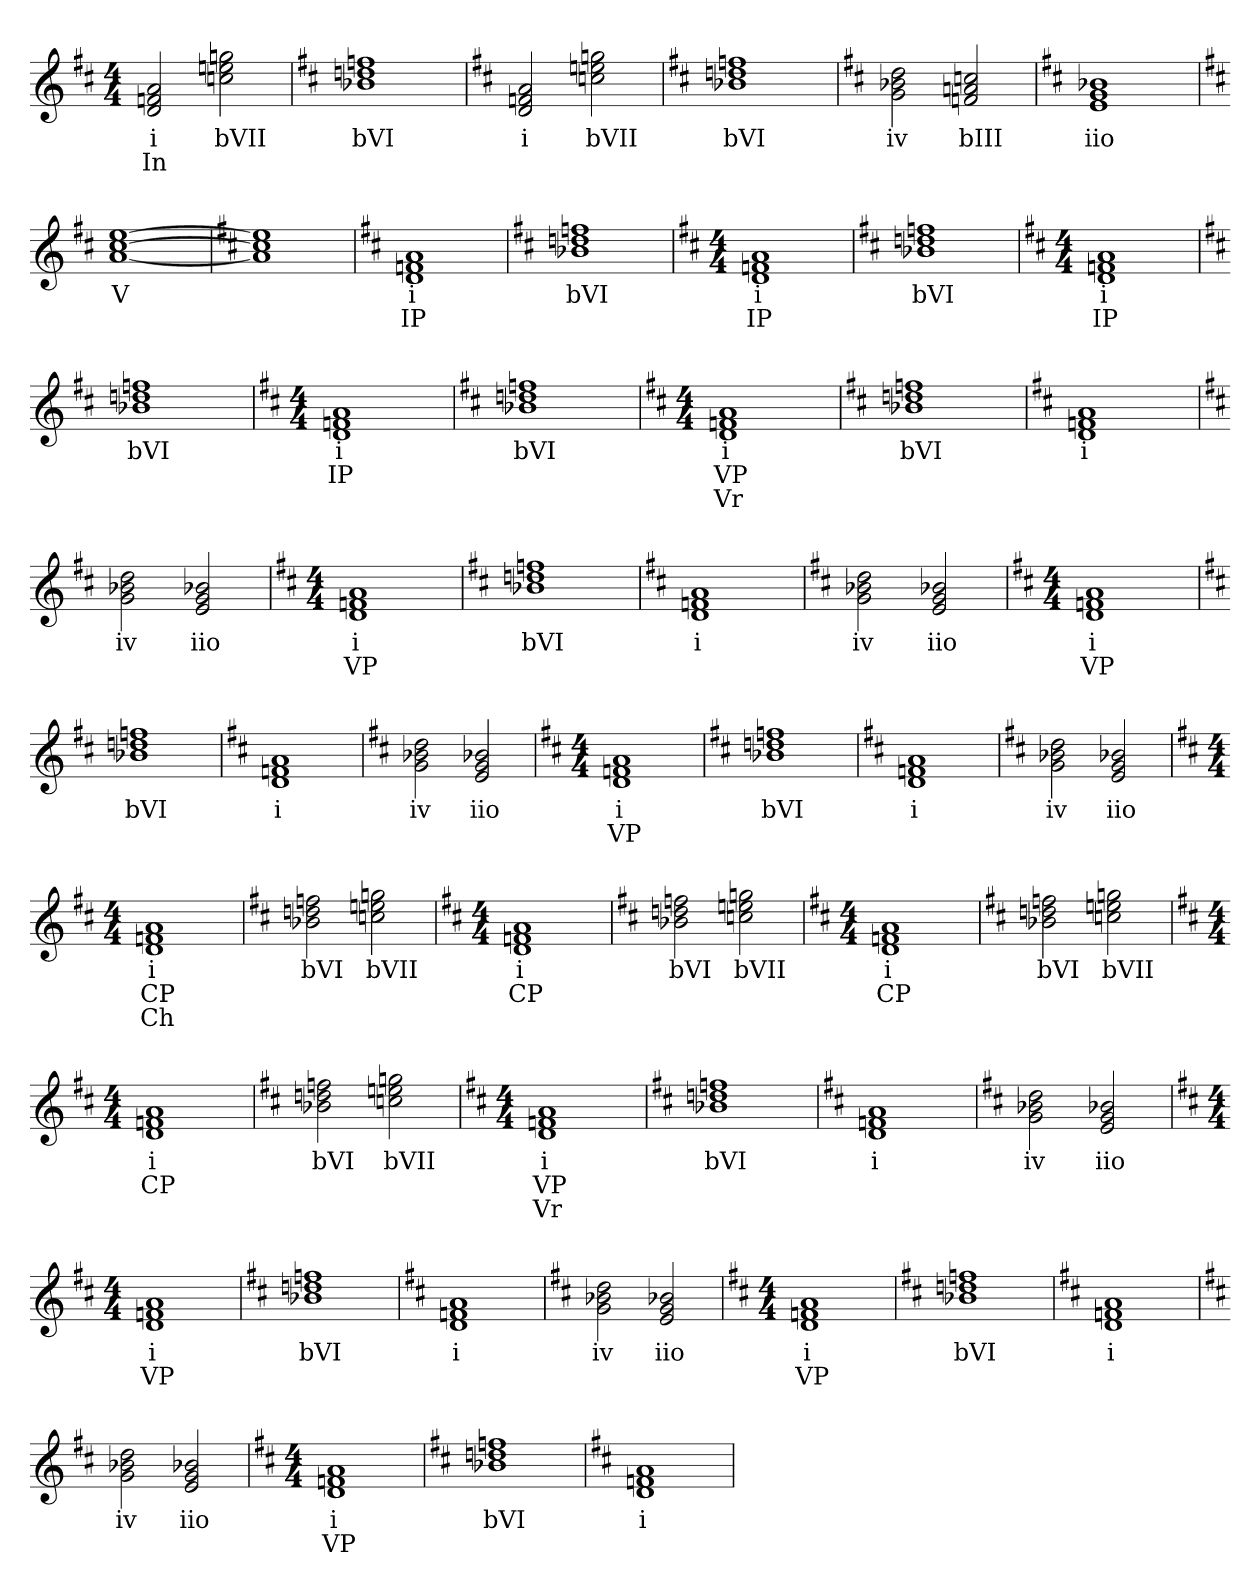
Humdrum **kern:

**kern	**text	**text	**text
*part1	*part1	*part1	*part1
*staff1	*staff1	*staff1	*staff1
*k[f#c#]	*	*	*
*D:	*	*	*
*M4/4	*	*	*
=	=	=	=
2d 2fn 2a	i	In	.
2ccn 2een 2ggn	bVII	.	.
=	=	=	=
*k[f#c#]	*	*	*
*D:	*	*	*
1b-X 1ddn 1ffn	bVI	.	.
=	=	=	=
*k[f#c#]	*	*	*
*D:	*	*	*
2d 2fn 2a	i	.	.
2ccn 2een 2ggn	bVII	.	.
=	=	=	=
*k[f#c#]	*	*	*
*D:	*	*	*
1b-X 1ddn 1ffn	bVI	.	.
=	=	=	=
*k[f#c#]	*	*	*
*D:	*	*	*
2g 2b-X 2dd	iv	.	.
2fn 2an 2ccn	bIII	.	.
=	=	=	=
*k[f#c#]	*	*	*
*D:	*	*	*
1e 1g 1b-X	iio	.	.
=	=	=	=
*k[f#c#]	*	*	*
*D:	*	*	*
[1a [1cc# [1ee	V	.	.
=	=	=	=
*k[f#c#]	*	*	*
*D:	*	*	*
1a] 1cc#] 1ee]	.	.	.
=	=	=	=
*k[f#c#]	*	*	*
*D:	*	*	*
1d 1fn 1a	i	IP	.
=	=	=	=
*k[f#c#]	*	*	*
*D:	*	*	*
1b-X 1ddn 1ffn	bVI	.	.
=	=	=	=
*k[f#c#]	*	*	*
*D:	*	*	*
*M4/4	*	*	*
1d 1fn 1a	i	IP	.
=	=	=	=
*k[f#c#]	*	*	*
*D:	*	*	*
1b-X 1ddn 1ffn	bVI	.	.
=	=	=	=
*k[f#c#]	*	*	*
*D:	*	*	*
*M4/4	*	*	*
1d 1fn 1a	i	IP	.
=	=	=	=
*k[f#c#]	*	*	*
*D:	*	*	*
1b-X 1ddn 1ffn	bVI	.	.
=	=	=	=
*k[f#c#]	*	*	*
*D:	*	*	*
*M4/4	*	*	*
1d 1fn 1a	i	IP	.
=	=	=	=
*k[f#c#]	*	*	*
*D:	*	*	*
1b-X 1ddn 1ffn	bVI	.	.
=	=	=	=
*k[f#c#]	*	*	*
*D:	*	*	*
*M4/4	*	*	*
1d 1fn 1a	i	VP	Vr
=	=	=	=
*k[f#c#]	*	*	*
*D:	*	*	*
1b-X 1ddn 1ffn	bVI	.	.
=	=	=	=
*k[f#c#]	*	*	*
*D:	*	*	*
1d 1fn 1a	i	.	.
=	=	=	=
*k[f#c#]	*	*	*
*D:	*	*	*
2g 2b-X 2dd	iv	.	.
2e 2g 2b-X	iio	.	.
=	=	=	=
*k[f#c#]	*	*	*
*D:	*	*	*
*M4/4	*	*	*
1d 1fn 1a	i	VP	.
=	=	=	=
*k[f#c#]	*	*	*
*D:	*	*	*
1b-X 1ddn 1ffn	bVI	.	.
=	=	=	=
*k[f#c#]	*	*	*
*D:	*	*	*
1d 1fn 1a	i	.	.
=	=	=	=
*k[f#c#]	*	*	*
*D:	*	*	*
2g 2b-X 2dd	iv	.	.
2e 2g 2b-X	iio	.	.
=	=	=	=
*k[f#c#]	*	*	*
*D:	*	*	*
*M4/4	*	*	*
1d 1fn 1a	i	VP	.
=	=	=	=
*k[f#c#]	*	*	*
*D:	*	*	*
1b-X 1ddn 1ffn	bVI	.	.
=	=	=	=
*k[f#c#]	*	*	*
*D:	*	*	*
1d 1fn 1a	i	.	.
=	=	=	=
*k[f#c#]	*	*	*
*D:	*	*	*
2g 2b-X 2dd	iv	.	.
2e 2g 2b-X	iio	.	.
=	=	=	=
*k[f#c#]	*	*	*
*D:	*	*	*
*M4/4	*	*	*
1d 1fn 1a	i	VP	.
=	=	=	=
*k[f#c#]	*	*	*
*D:	*	*	*
1b-X 1ddn 1ffn	bVI	.	.
=	=	=	=
*k[f#c#]	*	*	*
*D:	*	*	*
1d 1fn 1a	i	.	.
=	=	=	=
*k[f#c#]	*	*	*
*D:	*	*	*
2g 2b-X 2dd	iv	.	.
2e 2g 2b-X	iio	.	.
=	=	=	=
*k[f#c#]	*	*	*
*D:	*	*	*
*M4/4	*	*	*
1d 1fn 1a	i	CP	Ch
=	=	=	=
*k[f#c#]	*	*	*
*D:	*	*	*
2b-X 2ddn 2ffn	bVI	.	.
2ccn 2een 2ggn	bVII	.	.
=	=	=	=
*k[f#c#]	*	*	*
*D:	*	*	*
*M4/4	*	*	*
1d 1fn 1a	i	CP	.
=	=	=	=
*k[f#c#]	*	*	*
*D:	*	*	*
2b-X 2ddn 2ffn	bVI	.	.
2ccn 2een 2ggn	bVII	.	.
=	=	=	=
*k[f#c#]	*	*	*
*D:	*	*	*
*M4/4	*	*	*
1d 1fn 1a	i	CP	.
=	=	=	=
*k[f#c#]	*	*	*
*D:	*	*	*
2b-X 2ddn 2ffn	bVI	.	.
2ccn 2een 2ggn	bVII	.	.
=	=	=	=
*k[f#c#]	*	*	*
*D:	*	*	*
*M4/4	*	*	*
1d 1fn 1a	i	CP	.
=	=	=	=
*k[f#c#]	*	*	*
*D:	*	*	*
2b-X 2ddn 2ffn	bVI	.	.
2ccn 2een 2ggn	bVII	.	.
=	=	=	=
*k[f#c#]	*	*	*
*D:	*	*	*
*M4/4	*	*	*
1d 1fn 1a	i	VP	Vr
=	=	=	=
*k[f#c#]	*	*	*
*D:	*	*	*
1b-X 1ddn 1ffn	bVI	.	.
=	=	=	=
*k[f#c#]	*	*	*
*D:	*	*	*
1d 1fn 1a	i	.	.
=	=	=	=
*k[f#c#]	*	*	*
*D:	*	*	*
2g 2b-X 2dd	iv	.	.
2e 2g 2b-X	iio	.	.
=	=	=	=
*k[f#c#]	*	*	*
*D:	*	*	*
*M4/4	*	*	*
1d 1fn 1a	i	VP	.
=	=	=	=
*k[f#c#]	*	*	*
*D:	*	*	*
1b-X 1ddn 1ffn	bVI	.	.
=	=	=	=
*k[f#c#]	*	*	*
*D:	*	*	*
1d 1fn 1a	i	.	.
=	=	=	=
*k[f#c#]	*	*	*
*D:	*	*	*
2g 2b-X 2dd	iv	.	.
2e 2g 2b-X	iio	.	.
=	=	=	=
*k[f#c#]	*	*	*
*D:	*	*	*
*M4/4	*	*	*
1d 1fn 1a	i	VP	.
=	=	=	=
*k[f#c#]	*	*	*
*D:	*	*	*
1b-X 1ddn 1ffn	bVI	.	.
=	=	=	=
*k[f#c#]	*	*	*
*D:	*	*	*
1d 1fn 1a	i	.	.
=	=	=	=
*k[f#c#]	*	*	*
*D:	*	*	*
2g 2b-X 2dd	iv	.	.
2e 2g 2b-X	iio	.	.
=	=	=	=
*k[f#c#]	*	*	*
*D:	*	*	*
*M4/4	*	*	*
1d 1fn 1a	i	VP	.
=	=	=	=
*k[f#c#]	*	*	*
*D:	*	*	*
1b-X 1ddn 1ffn	bVI	.	.
=	=	=	=
*k[f#c#]	*	*	*
*D:	*	*	*
1d 1fn 1a	i	.	.
=	=	=	=
*-	*-	*-	*-
